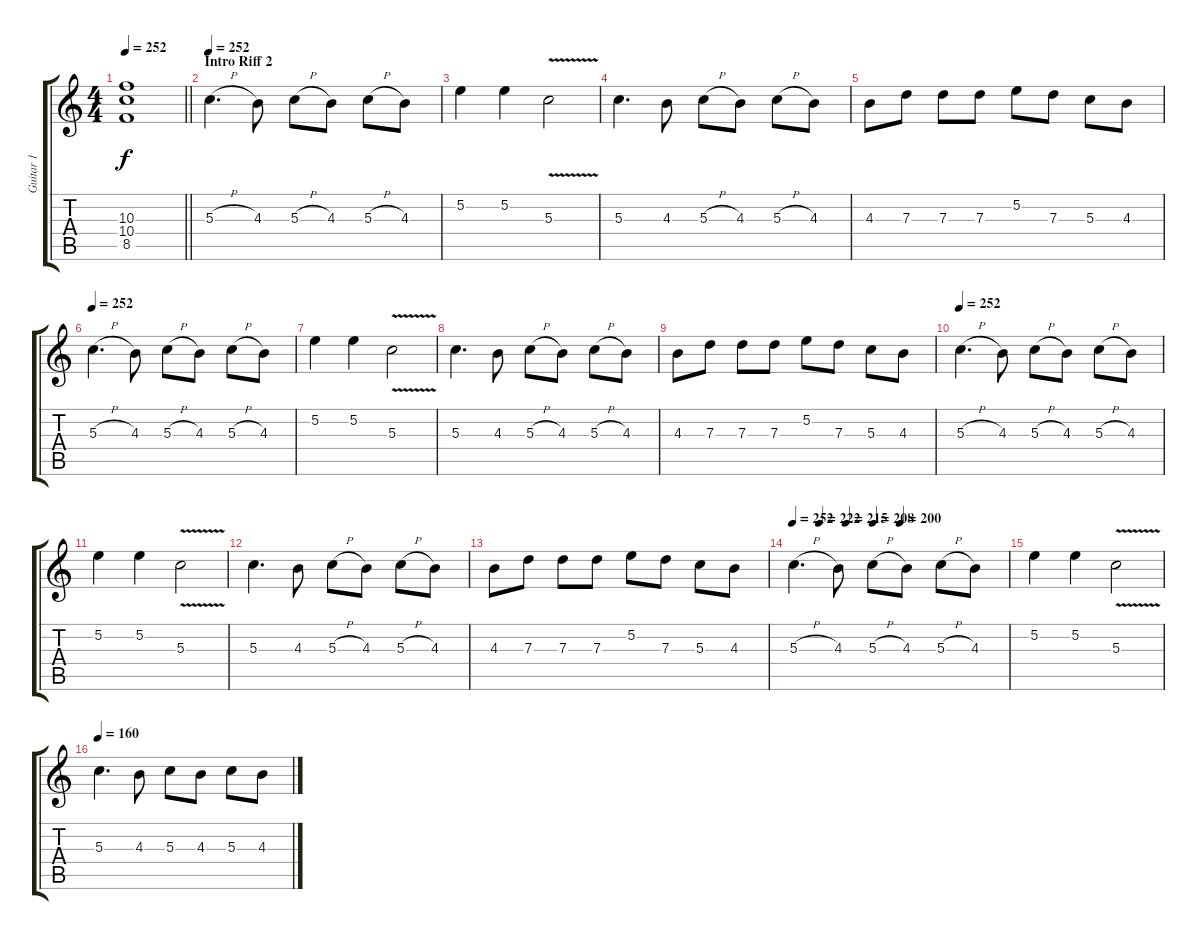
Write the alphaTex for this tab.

\track ("Guitar 1" "Guitar 1") {instrument distortionguitar}
\staff {score tabs}
\tuning (E4 B3 G3 D3 A2 E2) {hide}
\ts (4 4)
\tempo 252
\clef g2
\barLineRight lightlight
\ks c
(10.3 10.4 8.5).1{dy f} |
\section ("" "Intro Riff 2")
\tempo 252
5.3{h}.4{d} 4.3.8 5.3{h}.8 4.3.8 5.3{h}.8 4.3.8 |
5.2.4 5.2.4 5.3{v}.2 |
5.3.4{d} 4.3.8 5.3{h}.8 4.3.8 5.3{h}.8 4.3.8 |
4.3.8 7.3.8 7.3.8 7.3.8 5.2.8 7.3.8 5.3.8 4.3.8 |
\tempo 252
5.3{h}.4{d} 4.3.8 5.3{h}.8 4.3.8 5.3{h}.8 4.3.8 |
5.2.4 5.2.4 5.3{v}.2 |
5.3.4{d} 4.3.8 5.3{h}.8 4.3.8 5.3{h}.8 4.3.8 |
4.3.8 7.3.8 7.3.8 7.3.8 5.2.8 7.3.8 5.3.8 4.3.8 |
\tempo 252
5.3{h}.4{d} 4.3.8 5.3{h}.8 4.3.8 5.3{h}.8 4.3.8 |
5.2.4 5.2.4 5.3{v}.2 |
5.3.4{d} 4.3.8 5.3{h}.8 4.3.8 5.3{h}.8 4.3.8 |
4.3.8 7.3.8 7.3.8 7.3.8 5.2.8 7.3.8 5.3.8 4.3.8 |
\tempo 252
\tempo (222 0.125)
\tempo (215 0.25)
\tempo (208 0.375)
\tempo (200 0.5)
5.3{h}.4{d} 4.3.8 5.3{h}.8 4.3.8 5.3{h}.8 4.3.8 |
5.2.4 5.2.4 5.3{v}.2 |
\tempo 108
\tempo 160
5.3.4{d} 4.3.8 5.3.8 4.3.8 5.3.8 4.3.8
